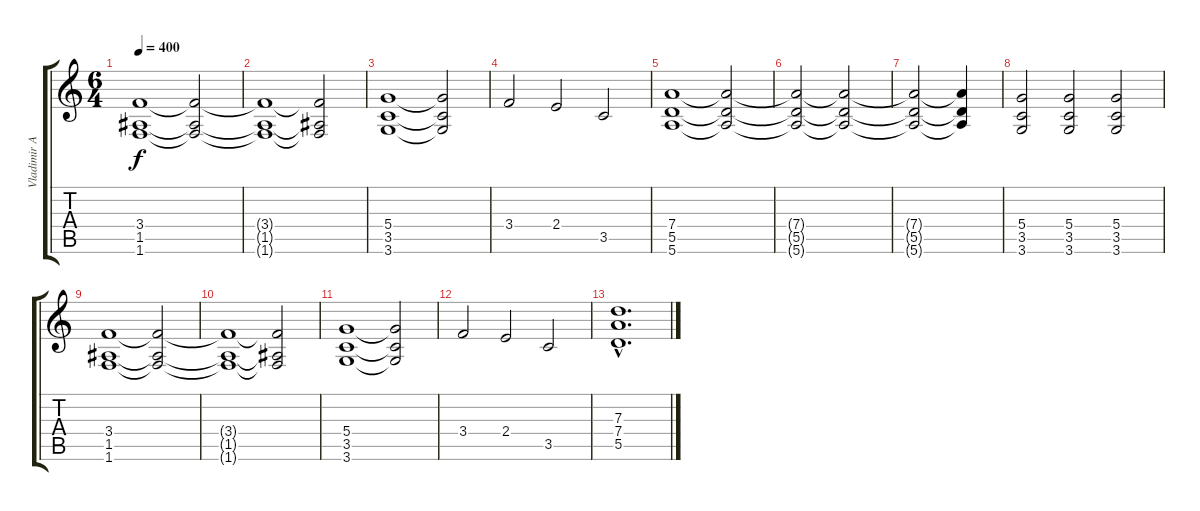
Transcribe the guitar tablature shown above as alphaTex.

\track ("Vladimir Antipov guitar" "Vladimir A") {instrument distortionguitar}
\staff {score tabs}
\tuning (E4 B3 G3 D3 A2 E2) {hide}
\ts (6 4)
\tempo 400
\clef g2
\ks c
(3.4 1.5 1.6).1{dy f} (3.4{t} 1.5{t} 1.6{t}).2 |
(3.4{t} 1.5{t} 1.6{t}).1 (3.4{t} 1.5{t} 1.6{t}).2 |
(5.4 3.5 3.6).1 (5.4{t} 3.5{t} 3.6{t}).2 |
3.4.2 2.4.2 3.5.2 |
(7.4 5.5 5.6).1 (7.4{t} 5.5{t} 5.6{t}).2 |
(7.4{t} 5.5{t} 5.6{t}).2 (7.4{t} 5.5{t} 5.6{t}).2 |
(7.4{t} 5.5{t} 5.6{t}).2 (7.4{t} 5.5{t} 5.6{t}).4 |
(5.4 3.5 3.6).2 (5.4 3.5 3.6).2 (5.4 3.5 3.6).2 |
(3.4 1.5 1.6).1 (3.4{t} 1.5{t} 1.6{t}).2 |
(3.4{t} 1.5{t} 1.6{t}).1 (3.4{t} 1.5{t} 1.6{t}).2 |
(5.4 3.5 3.6).1 (5.4{t} 3.5{t} 3.6{t}).2 |
3.4.2 2.4.2 3.5.2 |
(7.3{hac} 7.4{hac} 5.5{hac}).1{d}
